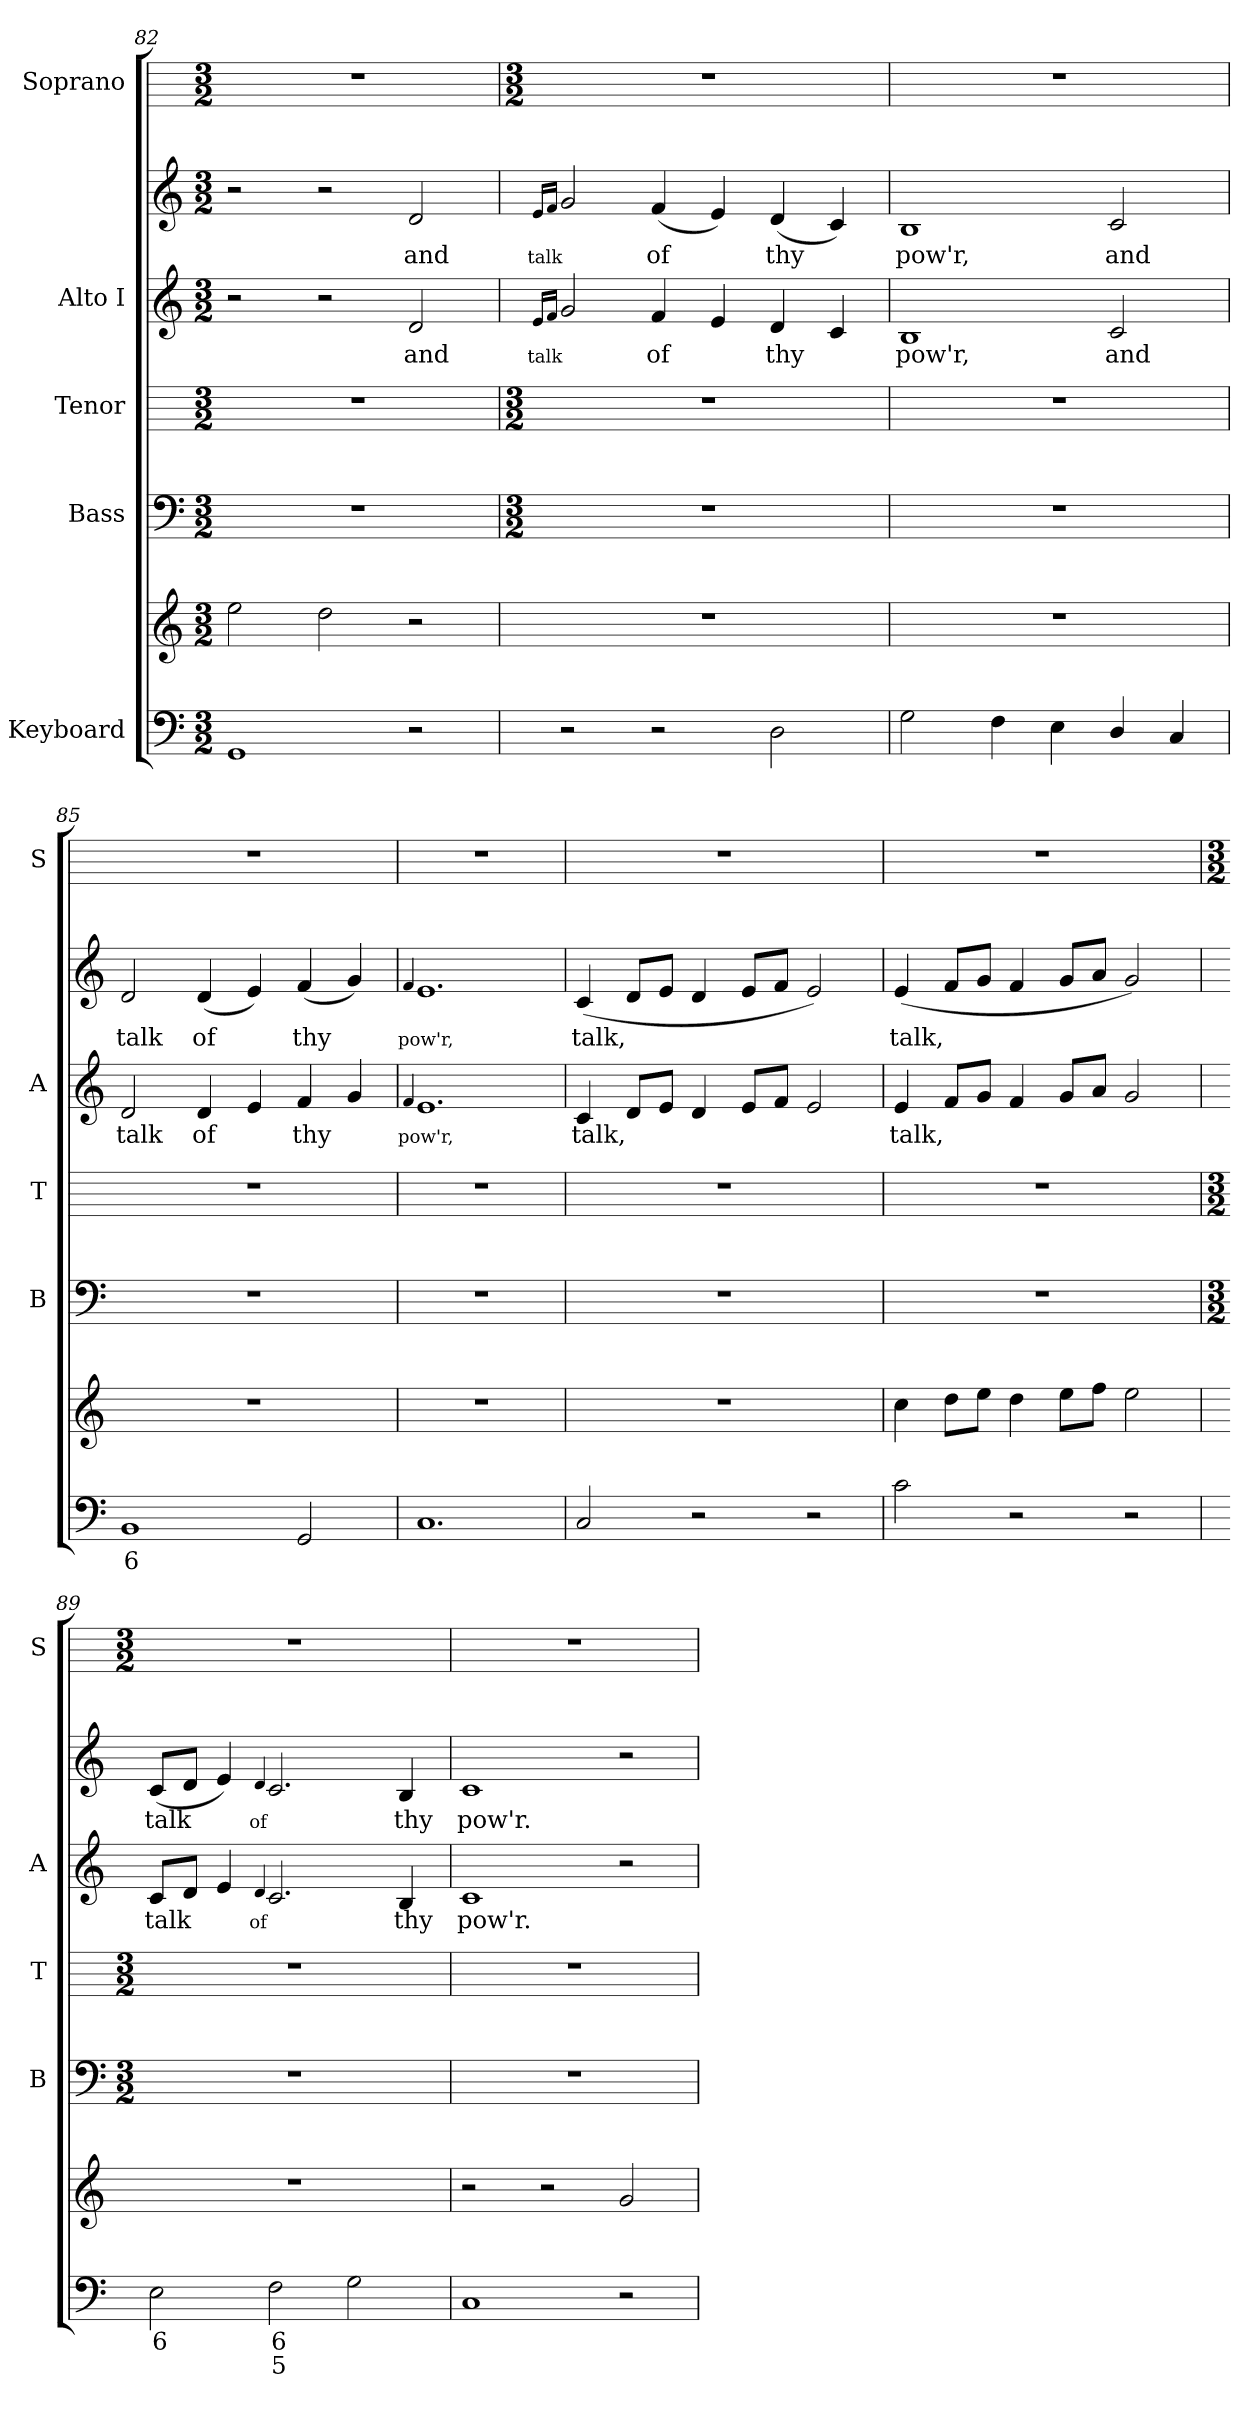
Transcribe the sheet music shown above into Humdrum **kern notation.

**kern	**text	**text	**kern	**kern	**kern	**kern	**text	**kern	**text	**kern
*part5	*part5	*part5	*part5	*part4	*part3	*part2	*part2	*part2	*part2	*part1
*staff7	*staff7	*staff7	*staff6	*staff5	*staff4	*staff3	*staff3	*staff2	*staff2	*staff1
*I"Keyboard	*	*	*	*I"Bass	*I"Tenor	*I"Alto I	*	*	*	*I"Soprano
*	*	*	*	*I'B	*I'T	*I'A	*	*	*	*I'S
*clefF4	*	*	*clefG2	*clefF4	*	*clefG2	*	*clefG2	*	*
*k[]	*	*	*k[]	*k[]	*	*k[]	*	*k[]	*	*
*C:	*	*	*C:	*C:	*	*C:	*	*C:	*	*
*M3/2	*	*	*M3/2	*M3/2	*M3/2	*M3/2	*	*M3/2	*	*M3/2
=82	=82	=82	=82	=82	=82	=82	=82	=82	=82	=82
1GG	.	.	2ee	1.r	1.r	2r	.	2r	.	1.r
.	.	.	2dd	.	.	2r	.	2r	.	.
!	!	!	!	!	!	!	!LO:LY:b	!	!LO:LY:b	!
2r	.	.	2r	.	.	2d	and	2d	and	.
!!LO:LB:g=z
=83	=83	=83	=83	=83	=83	=83	=83	=83	=83	=83
*	*	*	*	*M3/2	*M3/2	*	*	*	*	*M3/2
!	!	!	!	!	!	!	!LO:LY:b	!	!LO:LY:b	!
.	.	.	.	.	.	16qqe/LL	talk	16qqe/LL	talk	.
.	.	.	.	.	.	16qqf/JJ	.	16qqf/JJ	.	.
!	!	!	!LO:N:vis=1	!	!	!	!	!	!	!
2r	.	.	1.r	1.r	1.r	2g	.	2g	.	1.r
!	!	!	!	!	!	!	!LO:LY:b	!	!LO:LY:b	!
2r	.	.	.	.	.	4f	of	(<4f	of	.
.	.	.	.	.	.	4e	.	4e)	.	.
!	!	!	!	!	!	!	!LO:LY:b	!	!LO:LY:b	!
2D	.	.	.	.	.	4d	thy	(<4d	thy	.
.	.	.	.	.	.	4c	.	4c)	.	.
=84	=84	=84	=84	=84	=84	=84	=84	=84	=84	=84
!	!	!	!LO:N:vis=1	!	!	!	!LO:LY:b	!	!LO:LY:b	!
2G	.	.	1.r	1.r	1.r	1B	pow'r,	1B	pow'r,	1.r
4F	.	.	.	.	.	.	.	.	.	.
4E	.	.	.	.	.	.	.	.	.	.
!	!	!	!	!	!	!	!LO:LY:b	!	!LO:LY:b	!
4D/	.	.	.	.	.	2c	and	2c	and	.
4C	.	.	.	.	.	.	.	.	.	.
=85	=85	=85	=85	=85	=85	=85	=85	=85	=85	=85
!	!LO:LY:b	!	!LO:N:vis=1	!	!	!	!LO:LY:b	!	!LO:LY:b	!
1BB	6	.	1.r	1.r	1.r	2d	talk	2d	talk	1.r
!	!	!	!	!	!	!	!LO:LY:b	!	!LO:LY:b	!
.	.	.	.	.	.	4d	of	(<4d	of	.
.	.	.	.	.	.	4e	.	4e)	.	.
!	!	!	!	!	!	!	!LO:LY:b	!	!LO:LY:b	!
2GG	.	.	.	.	.	4f	thy	(<4f	thy	.
.	.	.	.	.	.	4g	.	4g)	.	.
=86	=86	=86	=86	=86	=86	=86	=86	=86	=86	=86
!	!	!	!	!	!	!	!LO:LY:b	!	!LO:LY:b	!
.	.	.	.	.	.	4qqf/	pow'r,	4qqf/	pow'r,	.
!	!	!	!LO:N:vis=1	!	!	!	!	!	!	!
1.C	.	.	1.r	1.r	1.r	1.e	.	1.e	.	1.r
=87	=87	=87	=87	=87	=87	=87	=87	=87	=87	=87
!	!	!	!LO:N:vis=1	!	!	!	!LO:LY:b	!	!LO:LY:b	!
2C	.	.	1.r	1.r	1.r	4c	talk,	(<4c	talk,	1.r
.	.	.	.	.	.	8dL	.	8dL	.	.
.	.	.	.	.	.	8eJ	.	8eJ	.	.
2r	.	.	.	.	.	4d	.	4d	.	.
.	.	.	.	.	.	8eL	.	8eL	.	.
.	.	.	.	.	.	8fJ	.	8fJ	.	.
2r	.	.	.	.	.	2e	.	2e)	.	.
=88	=88	=88	=88	=88	=88	=88	=88	=88	=88	=88
!	!	!	!	!	!	!	!LO:LY:b	!	!LO:LY:b	!
2c	.	.	4cc	1.r	1.r	4e	talk,	(<4e	talk,	1.r
.	.	.	8ddL	.	.	8fL	.	8fL	.	.
.	.	.	8eeJ	.	.	8gJ	.	8gJ	.	.
2r	.	.	4dd	.	.	4f	.	4f	.	.
.	.	.	8eeL	.	.	8gL	.	8gL	.	.
.	.	.	8ffJ	.	.	8aJ	.	8aJ	.	.
2r	.	.	2ee	.	.	2g	.	2g)	.	.
!!LO:LB:g=z
=89	=89	=89	=89	=89	=89	=89	=89	=89	=89	=89
*	*	*	*	*M3/2	*M3/2	*	*	*	*	*M3/2
!	!LO:LY:b	!	!LO:N:vis=1	!	!	!	!LO:LY:b	!	!LO:LY:b	!
2E	6	.	1.r	1.r	1.r	8cL	talk	(<8cL	talk	1.r
.	.	.	.	.	.	8dJ	.	8dJ	.	.
.	.	.	.	.	.	4e	.	4e)	.	.
!	!	!	!	!	!	!	!LO:LY:b	!	!LO:LY:b	!
.	.	.	.	.	.	4qqd/	of	4qqd/	of	.
!	!LO:LY:b	!LO:LY:b	!	!	!	!	!	!	!	!
2F	6	5	.	.	.	2.c	.	2.c	.	.
2G	.	.	.	.	.	.	.	.	.	.
!	!	!	!	!	!	!	!LO:LY:b	!	!LO:LY:b	!
.	.	.	.	.	.	4B	thy	4B	thy	.
=90	=90	=90	=90	=90	=90	=90	=90	=90	=90	=90
!	!	!	!	!	!	!	!LO:LY:b	!	!LO:LY:b	!
1C	.	.	2r	1.r	1.r	1c	pow'r.	1c	pow'r.	1.r
.	.	.	2r	.	.	.	.	.	.	.
2r	.	.	2g	.	.	2r	.	2r	.	.
=	=	=	=	=	=	=	=	=	=	=
*-	*-	*-	*-	*-	*-	*-	*-	*-	*-	*-
